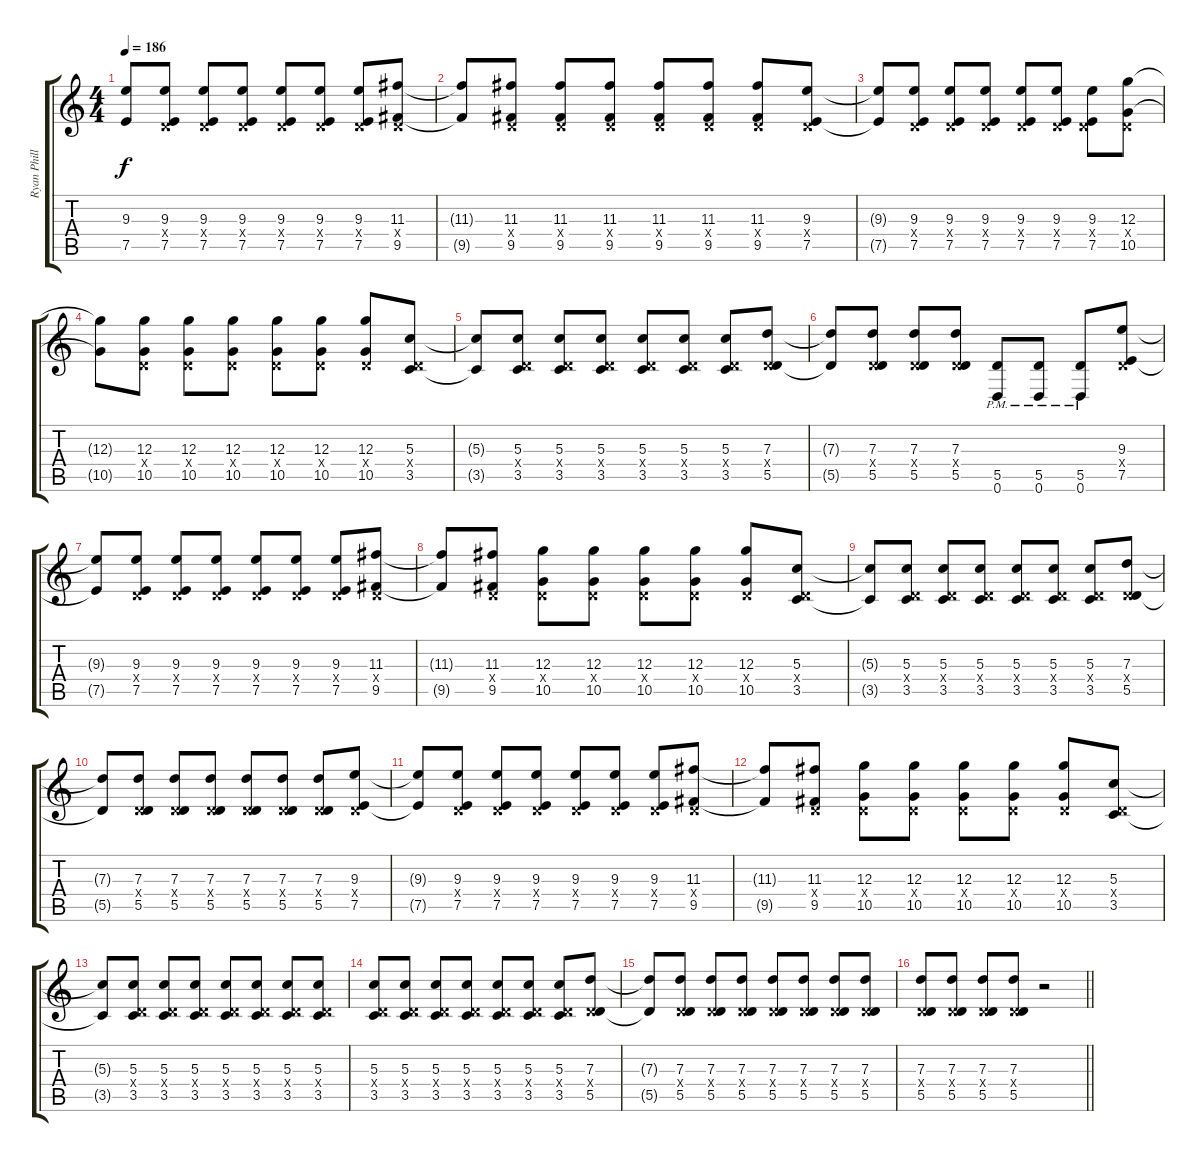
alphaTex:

\track ("Ryan Phillips | Lead Gtr. 2" "Ryan Phill") {instrument distortionguitar}
\staff {score tabs}
\tuning (E4 B3 G3 D3 A2 D2) {hide}
\ts (4 4)
\tempo 186
\clef g2
\ks c
(9.3{t} 7.5{t}).8{dy f} (9.3 0.4{x} 7.5).8 (9.3 0.4{x} 7.5).8 (9.3 0.4{x} 7.5).8 (9.3 0.4{x} 7.5).8 (9.3 0.4{x} 7.5).8 (9.3 0.4{x} 7.5).8 (11.3 0.4{x} 9.5).8 |
(11.3{t} 9.5{t}).8 (11.3 0.4{x} 9.5).8 (11.3 0.4{x} 9.5).8 (11.3 0.4{x} 9.5).8 (11.3 0.4{x} 9.5).8 (11.3 0.4{x} 9.5).8 (11.3 0.4{x} 9.5).8 (9.3 0.4{x} 7.5).8 |
(9.3{t} 7.5{t}).8 (9.3 0.4{x} 7.5).8 (9.3 0.4{x} 7.5).8 (9.3 0.4{x} 7.5).8 (9.3 0.4{x} 7.5).8 (9.3 0.4{x} 7.5).8 (9.3 0.4{x} 7.5).8 (12.3 0.4{x} 10.5).8 |
(12.3{t} 10.5{t}).8 (12.3 0.4{x} 10.5).8 (12.3 0.4{x} 10.5).8 (12.3 0.4{x} 10.5).8 (12.3 0.4{x} 10.5).8 (12.3 0.4{x} 10.5).8 (12.3 0.4{x} 10.5).8 (5.3 0.4{x} 3.5).8 |
(5.3{t} 3.5{t}).8 (5.3 0.4{x} 3.5).8 (5.3 0.4{x} 3.5).8 (5.3 0.4{x} 3.5).8 (5.3 0.4{x} 3.5).8 (5.3 0.4{x} 3.5).8 (5.3 0.4{x} 3.5).8 (7.3 0.4{x} 5.5).8 |
(7.3{t} 5.5{t}).8 (7.3 0.4{x} 5.5).8 (7.3 0.4{x} 5.5).8 (7.3 0.4{x} 5.5).8 (5.5{pm} 0.6{pm}).8 (5.5{pm} 0.6{pm}).8 (5.5{pm} 0.6{pm}).8 (9.3 0.4{x} 7.5).8 |
(9.3{t} 7.5{t}).8 (9.3 0.4{x} 7.5).8 (9.3 0.4{x} 7.5).8 (9.3 0.4{x} 7.5).8 (9.3 0.4{x} 7.5).8 (9.3 0.4{x} 7.5).8 (9.3 0.4{x} 7.5).8 (11.3 0.4{x} 9.5).8 |
(11.3{t} 9.5{t}).8 (11.3 0.4{x} 9.5).8 (12.3 0.4{x} 10.5).8 (12.3 0.4{x} 10.5).8 (12.3 0.4{x} 10.5).8 (12.3 0.4{x} 10.5).8 (12.3 0.4{x} 10.5).8 (5.3 0.4{x} 3.5).8 |
(5.3{t} 3.5{t}).8 (5.3 0.4{x} 3.5).8 (5.3 0.4{x} 3.5).8 (5.3 0.4{x} 3.5).8 (5.3 0.4{x} 3.5).8 (5.3 0.4{x} 3.5).8 (5.3 0.4{x} 3.5).8 (7.3 0.4{x} 5.5).8 |
(7.3{t} 5.5{t}).8 (7.3 0.4{x} 5.5).8 (7.3 0.4{x} 5.5).8 (7.3 0.4{x} 5.5).8 (7.3 0.4{x} 5.5).8 (7.3 0.4{x} 5.5).8 (7.3 0.4{x} 5.5).8 (9.3 0.4{x} 7.5).8 |
(9.3{t} 7.5{t}).8 (9.3 0.4{x} 7.5).8 (9.3 0.4{x} 7.5).8 (9.3 0.4{x} 7.5).8 (9.3 0.4{x} 7.5).8 (9.3 0.4{x} 7.5).8 (9.3 0.4{x} 7.5).8 (11.3 0.4{x} 9.5).8 |
(11.3{t} 9.5{t}).8 (11.3 0.4{x} 9.5).8 (12.3 0.4{x} 10.5).8 (12.3 0.4{x} 10.5).8 (12.3 0.4{x} 10.5).8 (12.3 0.4{x} 10.5).8 (12.3 0.4{x} 10.5).8 (5.3 0.4{x} 3.5).8 |
(5.3{t} 3.5{t}).8 (5.3 0.4{x} 3.5).8 (5.3 0.4{x} 3.5).8 (5.3 0.4{x} 3.5).8 (5.3 0.4{x} 3.5).8 (5.3 0.4{x} 3.5).8 (5.3 0.4{x} 3.5).8 (5.3 0.4{x} 3.5).8 |
(5.3 0.4{x} 3.5).8 (5.3 0.4{x} 3.5).8 (5.3 0.4{x} 3.5).8 (5.3 0.4{x} 3.5).8 (5.3 0.4{x} 3.5).8 (5.3 0.4{x} 3.5).8 (5.3 0.4{x} 3.5).8 (7.3 0.4{x} 5.5).8 |
(7.3{t} 5.5{t}).8 (7.3 0.4{x} 5.5).8 (7.3 0.4{x} 5.5).8 (7.3 0.4{x} 5.5).8 (7.3 0.4{x} 5.5).8 (7.3 0.4{x} 5.5).8 (7.3 0.4{x} 5.5).8 (7.3 0.4{x} 5.5).8 |
\barLineRight lightlight
(7.3 0.4{x} 5.5).8 (7.3 0.4{x} 5.5).8 (7.3 0.4{x} 5.5).8 (7.3 0.4{x} 5.5).8 r.2
